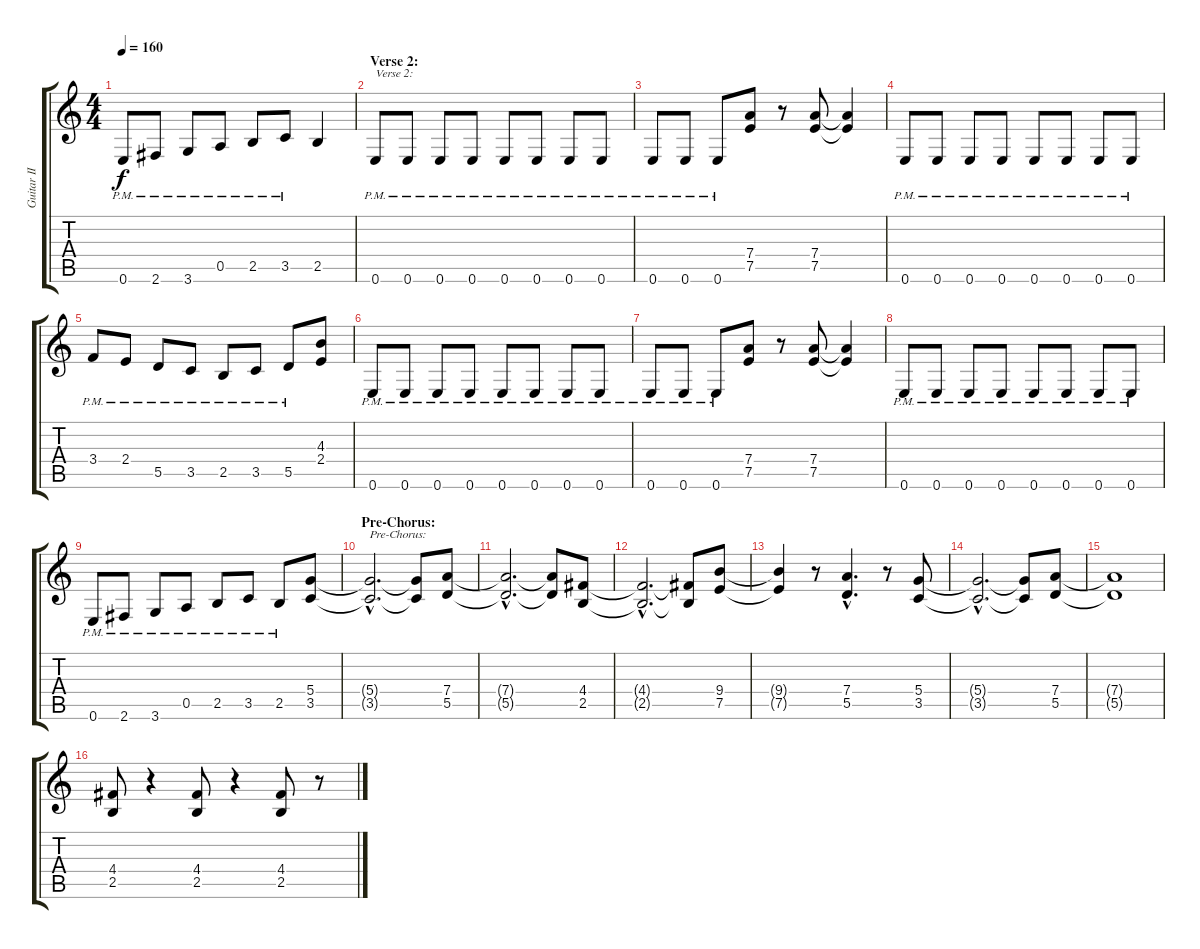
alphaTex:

\track ("Guitar II" "Guitar II") {instrument distortionguitar}
\staff {score tabs}
\tuning (E4 B3 G3 D3 A2 E2) {hide}
\ts (4 4)
\tempo 160
\clef g2
\ks c
0.6{pm}.8{dy f} 2.6{pm}.8 3.6{pm}.8 0.5{pm}.8 2.5{pm}.8 3.5{pm}.8 2.5.4 |
\section ("" "Verse 2:")
0.6{pm}.8{txt "Verse 2:"} 0.6{pm}.8 0.6{pm}.8 0.6{pm}.8 0.6{pm}.8 0.6{pm}.8 0.6{pm}.8 0.6{pm}.8 |
0.6{pm}.8 0.6{pm}.8 0.6{pm}.8 (7.4 7.5).8 r.8 (7.4 7.5).8 (7.4{t} 7.5{t}).4 |
0.6{pm}.8 0.6{pm}.8 0.6{pm}.8 0.6{pm}.8 0.6{pm}.8 0.6{pm}.8 0.6{pm}.8 0.6{pm}.8 |
3.4{pm}.8 2.4{pm}.8 5.5{pm}.8 3.5{pm}.8 2.5{pm}.8 3.5{pm}.8 5.5{pm}.8 (4.3 2.4).8 |
0.6{pm}.8 0.6{pm}.8 0.6{pm}.8 0.6{pm}.8 0.6{pm}.8 0.6{pm}.8 0.6{pm}.8 0.6{pm}.8 |
0.6{pm}.8 0.6{pm}.8 0.6{pm}.8 (7.4 7.5).8 r.8 (7.4 7.5).8 (7.4{t} 7.5{t}).4 |
0.6{pm}.8 0.6{pm}.8 0.6{pm}.8 0.6{pm}.8 0.6{pm}.8 0.6{pm}.8 0.6{pm}.8 0.6{pm}.8 |
0.6{pm}.8 2.6{pm}.8 3.6{pm}.8 0.5{pm}.8 2.5{pm}.8 3.5{pm}.8 2.5{pm}.8 (5.4 3.5).8 |
\section ("" "Pre-Chorus:")
(5.4{hac t} 3.5{hac t}).2{d txt "Pre-Chorus:"} (5.4{t} 3.5{t}).8 (7.4 5.5).8 |
(7.4{hac t} 5.5{hac t}).2{d} (7.4{t} 5.5{t}).8 (4.4 2.5).8 |
(4.4{hac t} 2.5{hac t}).2{d} (4.4{t} 2.5{t}).8 (9.4 7.5).8 |
(9.4{t} 7.5{t}).4 r.8 (7.4{hac} 5.5{hac}).4{d} r.8 (5.4 3.5).8 |
(5.4{hac t} 3.5{hac t}).2{d} (5.4{t} 3.5{t}).8 (7.4 5.5).8 |
(7.4{t} 5.5{t}).1 |
(4.4 2.5).8 r.4 (4.4 2.5).8 r.4 (4.4 2.5).8 r.8
